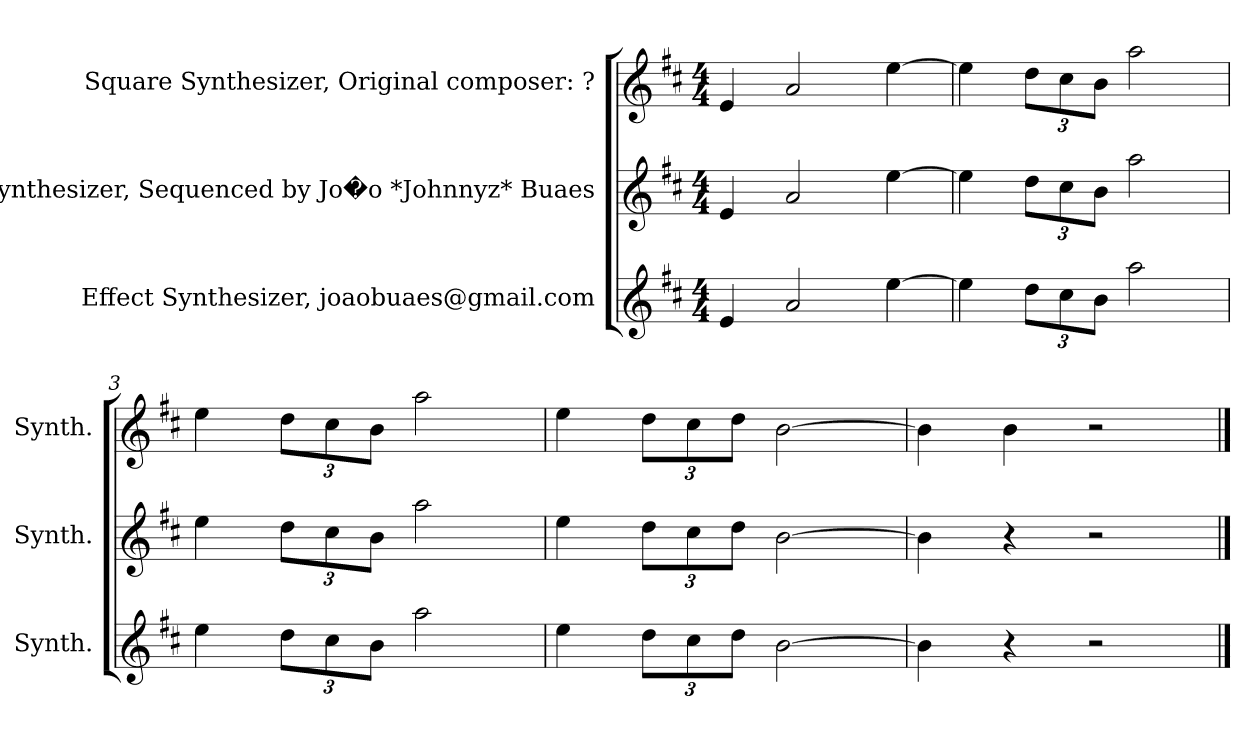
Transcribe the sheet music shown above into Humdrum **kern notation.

**kern	**kern	**kern
*part3	*part2	*part1
*staff3	*staff2	*staff1
*I"Effect Synthesizer, joaobuaes@gmail.com	*I"Square Synthesizer, Sequenced by Jo�o *Johnnyz* Buaes	*I"Square Synthesizer, Original composer: ?
*I'Synth.	*I'Synth.	*I'Synth.
*clefG2	*clefG2	*clefG2
*k[f#c#]	*k[f#c#]	*k[f#c#]
*M4/4	*M4/4	*M4/4
*MM145	*MM145	*MM145
=1	=1	=1
4e/	4e/	4e/
2a/	2a/	2a/
[4ee\	[4ee\	[4ee\
=2	=2	=2
4ee\]	4ee\]	4ee\]
*Xbrackettup	*Xbrackettup	*Xbrackettup
12dd\L	12dd\L	12dd\L
12cc#\	12cc#\	12cc#\
12b\J	12b\J	12b\J
2aa\	2aa\	2aa\
=3	=3	=3
4ee\	4ee\	4ee\
12dd\L	12dd\L	12dd\L
12cc#\	12cc#\	12cc#\
12b\J	12b\J	12b\J
2aa\	2aa\	2aa\
!!LO:LB:g=z
=4	=4	=4
4ee\	4ee\	4ee\
12dd\L	12dd\L	12dd\L
12cc#\	12cc#\	12cc#\
12dd\J	12dd\J	12dd\J
[2b\	[2b\	[2b\
=5	=5	=5
4b\]	4b\]	4b\]
4r	4r	4b\
2r	2r	2r
==	==	==
*-	*-	*-
